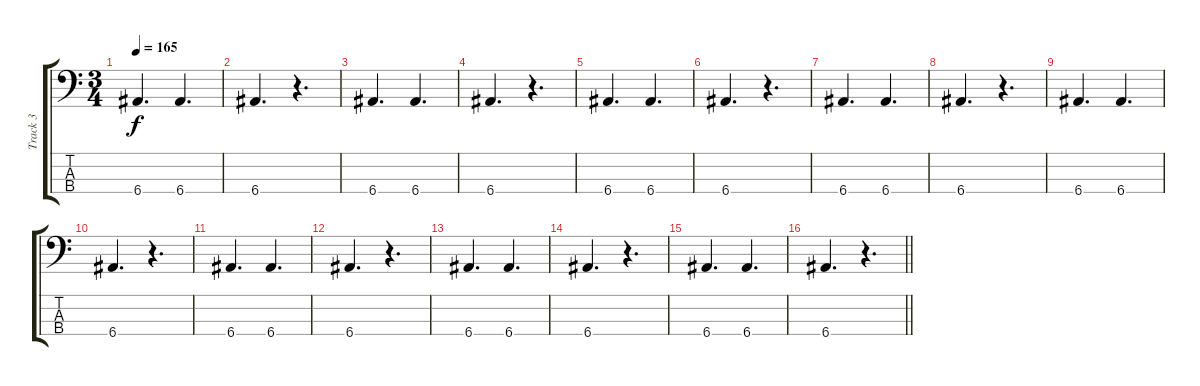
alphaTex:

\track ("Track 3" "Track 3") {instrument electricbasspick}
\staff {score tabs}
\tuning (G2 D2 A1 E1) {hide}
\ts (3 4)
\tempo 165
\clef f4
\ks c
6.4.4{d dy f} 6.4.4{d} |
6.4.4{d} r.4{d} |
6.4.4{d} 6.4.4{d} |
6.4.4{d} r.4{d} |
6.4.4{d} 6.4.4{d} |
6.4.4{d} r.4{d} |
6.4.4{d} 6.4.4{d} |
6.4.4{d} r.4{d} |
6.4.4{d} 6.4.4{d} |
6.4.4{d} r.4{d} |
6.4.4{d} 6.4.4{d} |
6.4.4{d} r.4{d} |
6.4.4{d} 6.4.4{d} |
6.4.4{d} r.4{d} |
6.4.4{d} 6.4.4{d} |
\barLineRight lightlight
6.4.4{d} r.4{d}
